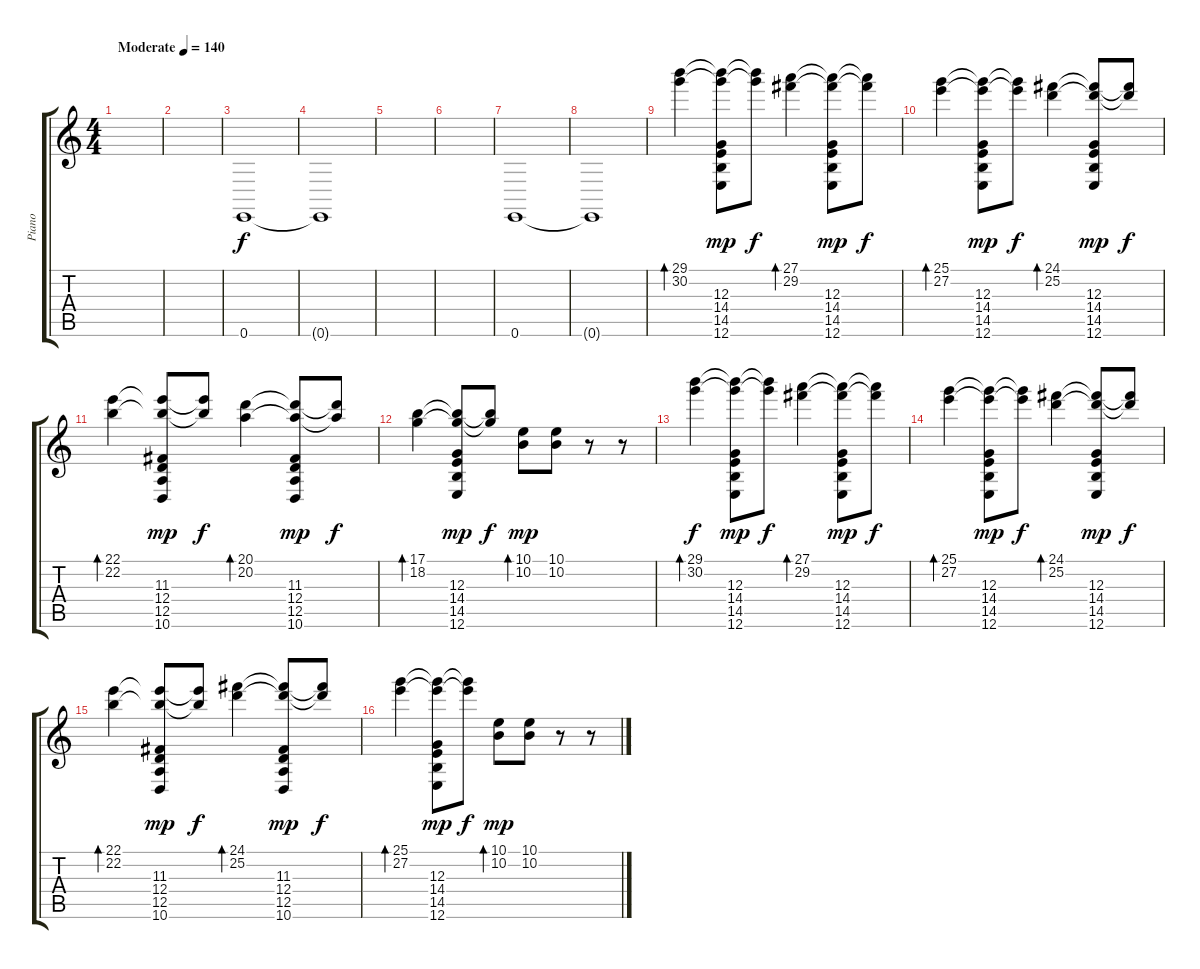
\track ("Piano" "Piano") {instrument acousticgrandpiano}
\staff {score tabs}
\tuning (Gb4 Db4 G3 D3 A2 E2) {hide}
\ts (4 4)
\tempo (140 "Moderate")
\clef g2
\ks c
|
|
0.6.1 |
0.6{t}.1 |
|
|
0.6.1 |
0.6{t}.1 |
(29.1 30.2).4{bd 120} (29.1{t} 30.2{t} 12.3 14.4 14.5 12.6).8{dy mp} (29.1{t} 30.2{t}).8{dy f} (27.1 29.2).4{bd 120} (27.1{t} 29.2{t} 12.3 14.4 14.5 12.6).8{dy mp} (27.1{t} 29.2{t}).8{dy f} |
(25.1 27.2).4{bd 120} (25.1{t} 27.2{t} 12.3 14.4 14.5 12.6).8{dy mp} (25.1{t} 27.2{t}).8{dy f} (24.1 25.2).4{bd 120} (24.1{t} 25.2{t} 12.3 14.4 14.5 12.6).8{dy mp} (24.1{t} 25.2{t}).8{dy f} |
(22.1 22.2).4{bd 120} (22.1{t} 22.2{t} 11.3 12.4 12.5 10.6).8{dy mp} (22.1{t} 22.2{t}).8{dy f} (20.1 20.2).4{bd 120} (20.1{t} 20.2{t} 11.3 12.4 12.5 10.6).8{dy mp} (20.1{t} 20.2{t}).8{dy f} |
(17.1 18.2).4{bd 120} (17.1{t} 18.2{t} 12.3 14.4 14.5 12.6).8{dy mp} (17.1{t} 18.2{t}).8{dy f} (10.1 10.2).8{bd 120 dy mp} (10.1 10.2).8 r.8 r.8 |
(29.1 30.2).4{bd 120 dy f} (29.1{t} 30.2{t} 12.3 14.4 14.5 12.6).8{dy mp} (29.1{t} 30.2{t}).8{dy f} (27.1 29.2).4{bd 120} (27.1{t} 29.2{t} 12.3 14.4 14.5 12.6).8{dy mp} (27.1{t} 29.2{t}).8{dy f} |
(25.1 27.2).4{bd 120} (25.1{t} 27.2{t} 12.3 14.4 14.5 12.6).8{dy mp} (25.1{t} 27.2{t}).8{dy f} (24.1 25.2).4{bd 120} (24.1{t} 25.2{t} 12.3 14.4 14.5 12.6).8{dy mp} (24.1{t} 25.2{t}).8{dy f} |
(22.1 22.2).4{bd 120} (22.1{t} 22.2{t} 11.3 12.4 12.5 10.6).8{dy mp} (22.1{t} 22.2{t}).8{dy f} (24.1 25.2).4{bd 120} (24.1{t} 25.2{t} 11.3 12.4 12.5 10.6).8{dy mp} (24.1{t} 25.2{t}).8{dy f} |
(25.1 27.2).4{bd 120} (25.1{t} 27.2{t} 12.3 14.4 14.5 12.6).8{dy mp} (25.1{t} 27.2{t}).8{dy f} (10.1 10.2).8{bd 120 dy mp} (10.1 10.2).8 r.8 r.8
